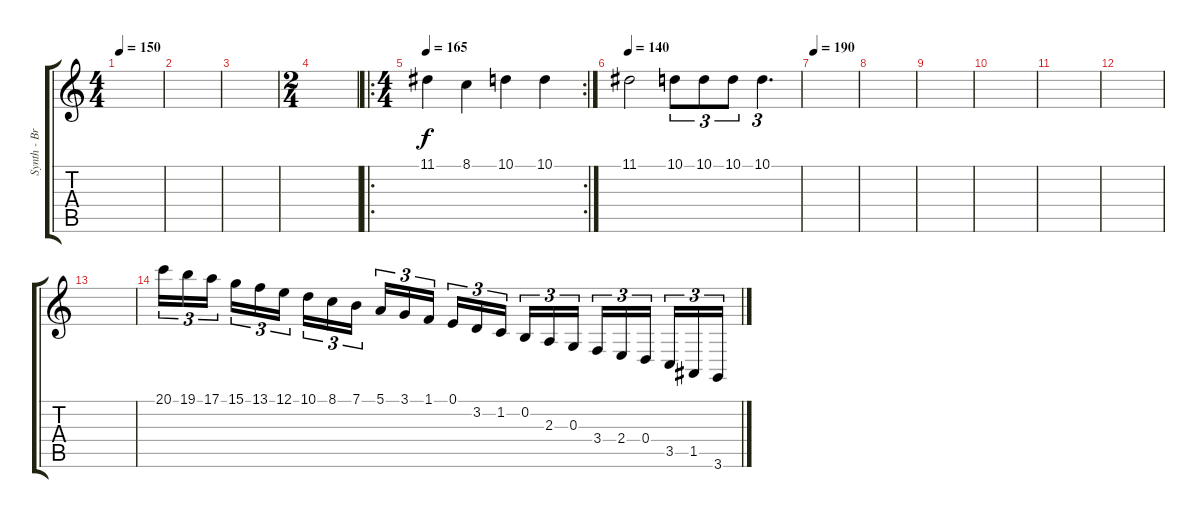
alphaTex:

\track ("Synth - Brass/Horn" "Synth - Br") {instrument brasssection}
\staff {score tabs}
\tuning (E4 B3 G3 D3 A2 E2) {hide}
\ts (4 4)
\tempo 150
\clef g2
\ks c
|
|
|
\ts (2 4)
|
\ro
\rc 2
\ts (4 4)
\tempo 165
11.1.4 8.1.4 10.1.4 10.1.4 |
\tempo 140
11.1.2 10.1.8{tu (3 2)} 10.1.8{tu (3 2)} 10.1.8{tu (3 2)} 10.1.4{d tu (3 2)} |
\tempo 190
|
|
|
|
|
|
|
20.1.16{tu (3 2) volume 9 instrument orchestralharp} 19.1.16{tu (3 2)} 17.1.16{tu (3 2) beam splitsecondary} 15.1.16{tu (3 2)} 13.1.16{tu (3 2)} 12.1.16{tu (3 2)} 10.1.16{tu (3 2)} 8.1.16{tu (3 2)} 7.1.16{tu (3 2) beam splitsecondary} 5.1.16{tu (3 2)} 3.1.16{tu (3 2)} 1.1.16{tu (3 2)} 0.1.16{tu (3 2)} 3.2.16{tu (3 2)} 1.2.16{tu (3 2) beam splitsecondary} 0.2.16{tu (3 2)} 2.3.16{tu (3 2)} 0.3.16{tu (3 2)} 3.4.16{tu (3 2)} 2.4.16{tu (3 2)} 0.4.16{tu (3 2) beam splitsecondary} 3.5.16{tu (3 2)} 1.5.16{tu (3 2)} 3.6.16{tu (3 2)}
